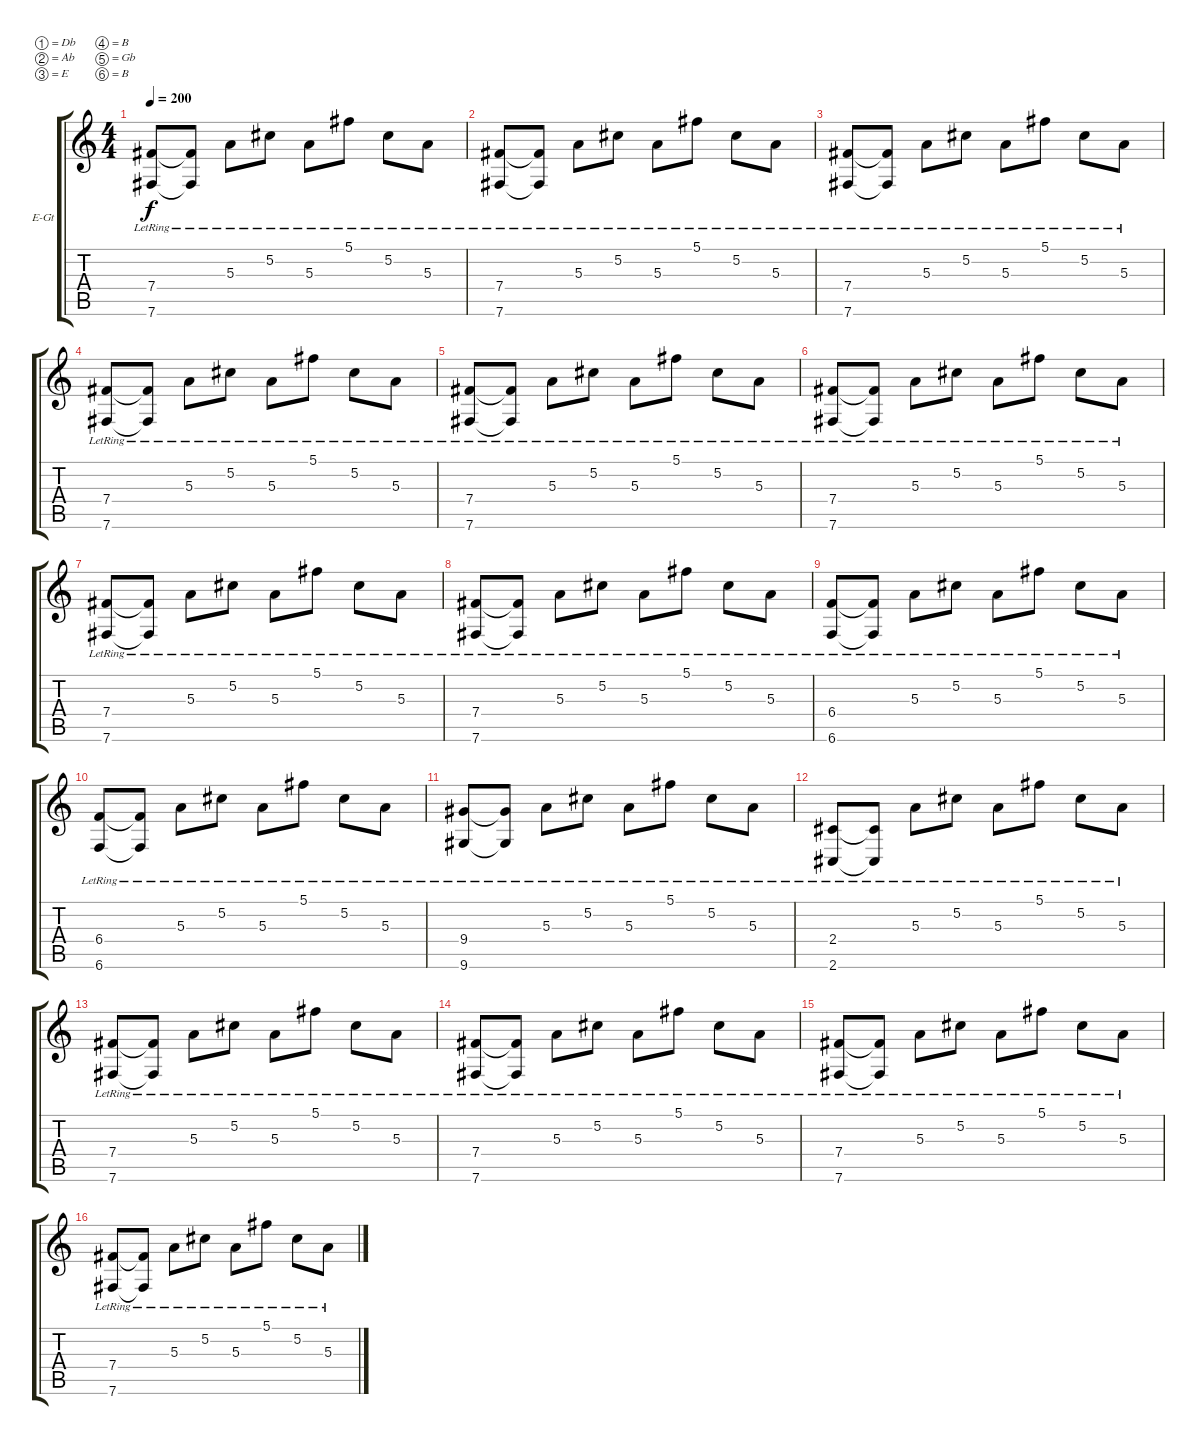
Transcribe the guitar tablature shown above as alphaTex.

\bracketExtendMode groupsimilarinstruments
\firstSystemTrackNameOrientation horizontal
\otherSystemsTrackNameOrientation horizontal
\track ("Rhythm Left" "E-Gt") {instrument overdrivenguitar}
\staff {score tabs}
\tuning (Db4 Ab3 E3 B2 Gb2 B1)
\ts (4 4)
\beaming (8 2 2 2 2)
\tempo 200
\clef g2
\ks c
(7.4 7.6{lr}).8{dy f instrument overdrivenguitar} (7.4{t} 7.6{lr t}).8 5.3{lr}.8 5.2{lr}.8 5.3{lr}.8 5.1{lr}.8 5.2{lr}.8 5.3{lr}.8 |
(7.4 7.6{lr}).8 (7.4{t} 7.6{lr t}).8 5.3{lr}.8 5.2{lr}.8 5.3{lr}.8 5.1{lr}.8 5.2{lr}.8 5.3{lr}.8 |
(7.4 7.6{lr}).8 (7.4{t} 7.6{lr t}).8 5.3{lr}.8 5.2{lr}.8 5.3{lr}.8 5.1{lr}.8 5.2{lr}.8 5.3{lr}.8 |
(7.4 7.6{lr}).8 (7.4{t} 7.6{lr t}).8 5.3{lr}.8 5.2{lr}.8 5.3{lr}.8 5.1{lr}.8 5.2{lr}.8 5.3{lr}.8 |
(7.4 7.6{lr}).8 (7.4{t} 7.6{lr t}).8 5.3{lr}.8 5.2{lr}.8 5.3{lr}.8 5.1{lr}.8 5.2{lr}.8 5.3{lr}.8 |
(7.4 7.6{lr}).8 (7.4{t} 7.6{lr t}).8 5.3{lr}.8 5.2{lr}.8 5.3{lr}.8 5.1{lr}.8 5.2{lr}.8 5.3{lr}.8 |
(7.4 7.6{lr}).8 (7.4{t} 7.6{lr t}).8 5.3{lr}.8 5.2{lr}.8 5.3{lr}.8 5.1{lr}.8 5.2{lr}.8 5.3{lr}.8 |
(7.4 7.6{lr}).8 (7.4{t} 7.6{lr t}).8 5.3{lr}.8 5.2{lr}.8 5.3{lr}.8 5.1{lr}.8 5.2{lr}.8 5.3{lr}.8 |
(6.4 6.6{lr}).8 (6.4{t} 6.6{lr t}).8 5.3{lr}.8 5.2{lr}.8 5.3{lr}.8 5.1{lr}.8 5.2{lr}.8 5.3{lr}.8 |
(6.4 6.6{lr}).8 (6.4{t} 6.6{lr t}).8 5.3{lr}.8 5.2{lr}.8 5.3{lr}.8 5.1{lr}.8 5.2{lr}.8 5.3{lr}.8 |
(9.4 9.6{lr}).8 (9.4{t} 9.6{lr t}).8 5.3{lr}.8 5.2{lr}.8 5.3{lr}.8 5.1{lr}.8 5.2{lr}.8 5.3{lr}.8 |
(2.4 2.6{lr}).8 (2.4{t} 2.6{lr t}).8 5.3{lr}.8 5.2{lr}.8 5.3{lr}.8 5.1{lr}.8 5.2{lr}.8 5.3{lr}.8 |
(7.4 7.6{lr}).8 (7.4{t} 7.6{lr t}).8 5.3{lr}.8 5.2{lr}.8 5.3{lr}.8 5.1{lr}.8 5.2{lr}.8 5.3{lr}.8 |
(7.4 7.6{lr}).8 (7.4{t} 7.6{lr t}).8 5.3{lr}.8 5.2{lr}.8 5.3{lr}.8 5.1{lr}.8 5.2{lr}.8 5.3{lr}.8 |
(7.4 7.6{lr}).8 (7.4{t} 7.6{lr t}).8 5.3{lr}.8 5.2{lr}.8 5.3{lr}.8 5.1{lr}.8 5.2{lr}.8 5.3{lr}.8 |
(7.4 7.6{lr}).8 (7.4{t} 7.6{lr t}).8 5.3{lr}.8 5.2{lr}.8 5.3{lr}.8 5.1{lr}.8 5.2{lr}.8 5.3{lr}.8
